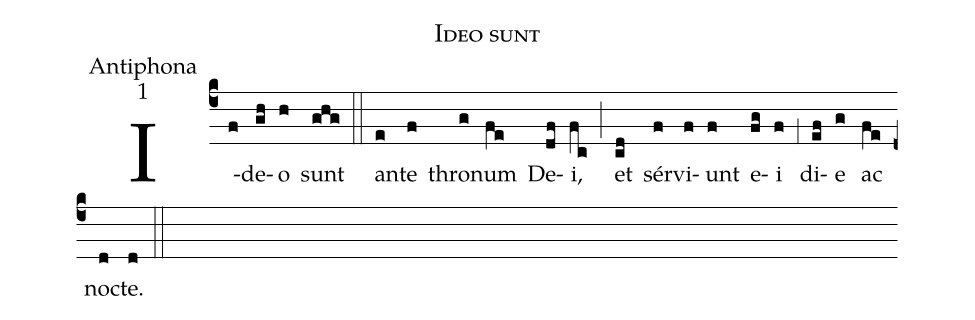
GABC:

name:Ideo sunt;
office-part:Antiphona;
mode:1;
%%
(c4) I(f)de(gh)o(h) sunt(ghg) (::)
an(e)te(f) thro(g)num(fe) De(df)i,(fc) (;) et(cd) sér(f)vi(f)unt(f) e(fg)i(f) (,1) di(ef)e(g) ac(fe) no(d)cte.(d) (::)
